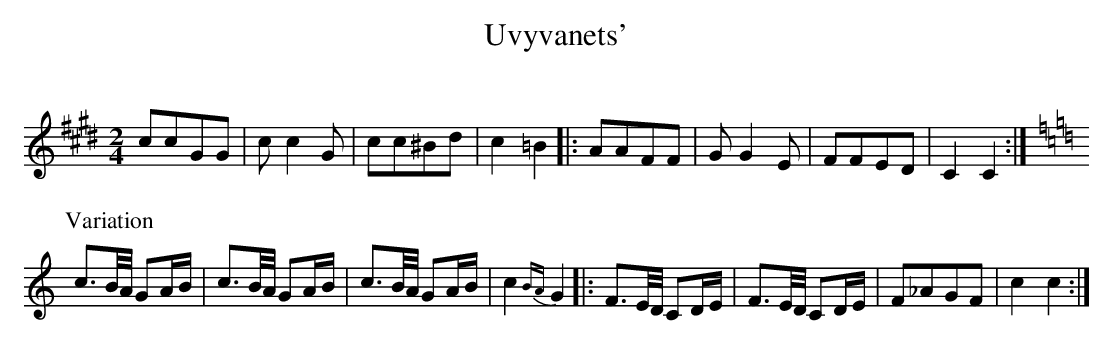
X:1
T:Uvyvanets'
Q:140
M:2/4
L:1/8
K:C#m
ccGG | c c2 G | cc^Bd | c2 =B2 |:\
AAFF | G G2 E | FFED | C2 C2 :|
P:Variation
K:C
c3/2B/4A/4 GA/2B/2 |  c3/2B/4A/4 GA/2B/2 |\
c3/2B/4A/4 GA/2B/2 | c2{BA}G2 |: \
F3/2E/4D/4 CD/2E/2 |  F3/2E/4D/4 CD/2E/2 | \
F_AGF | c2c2 :|
